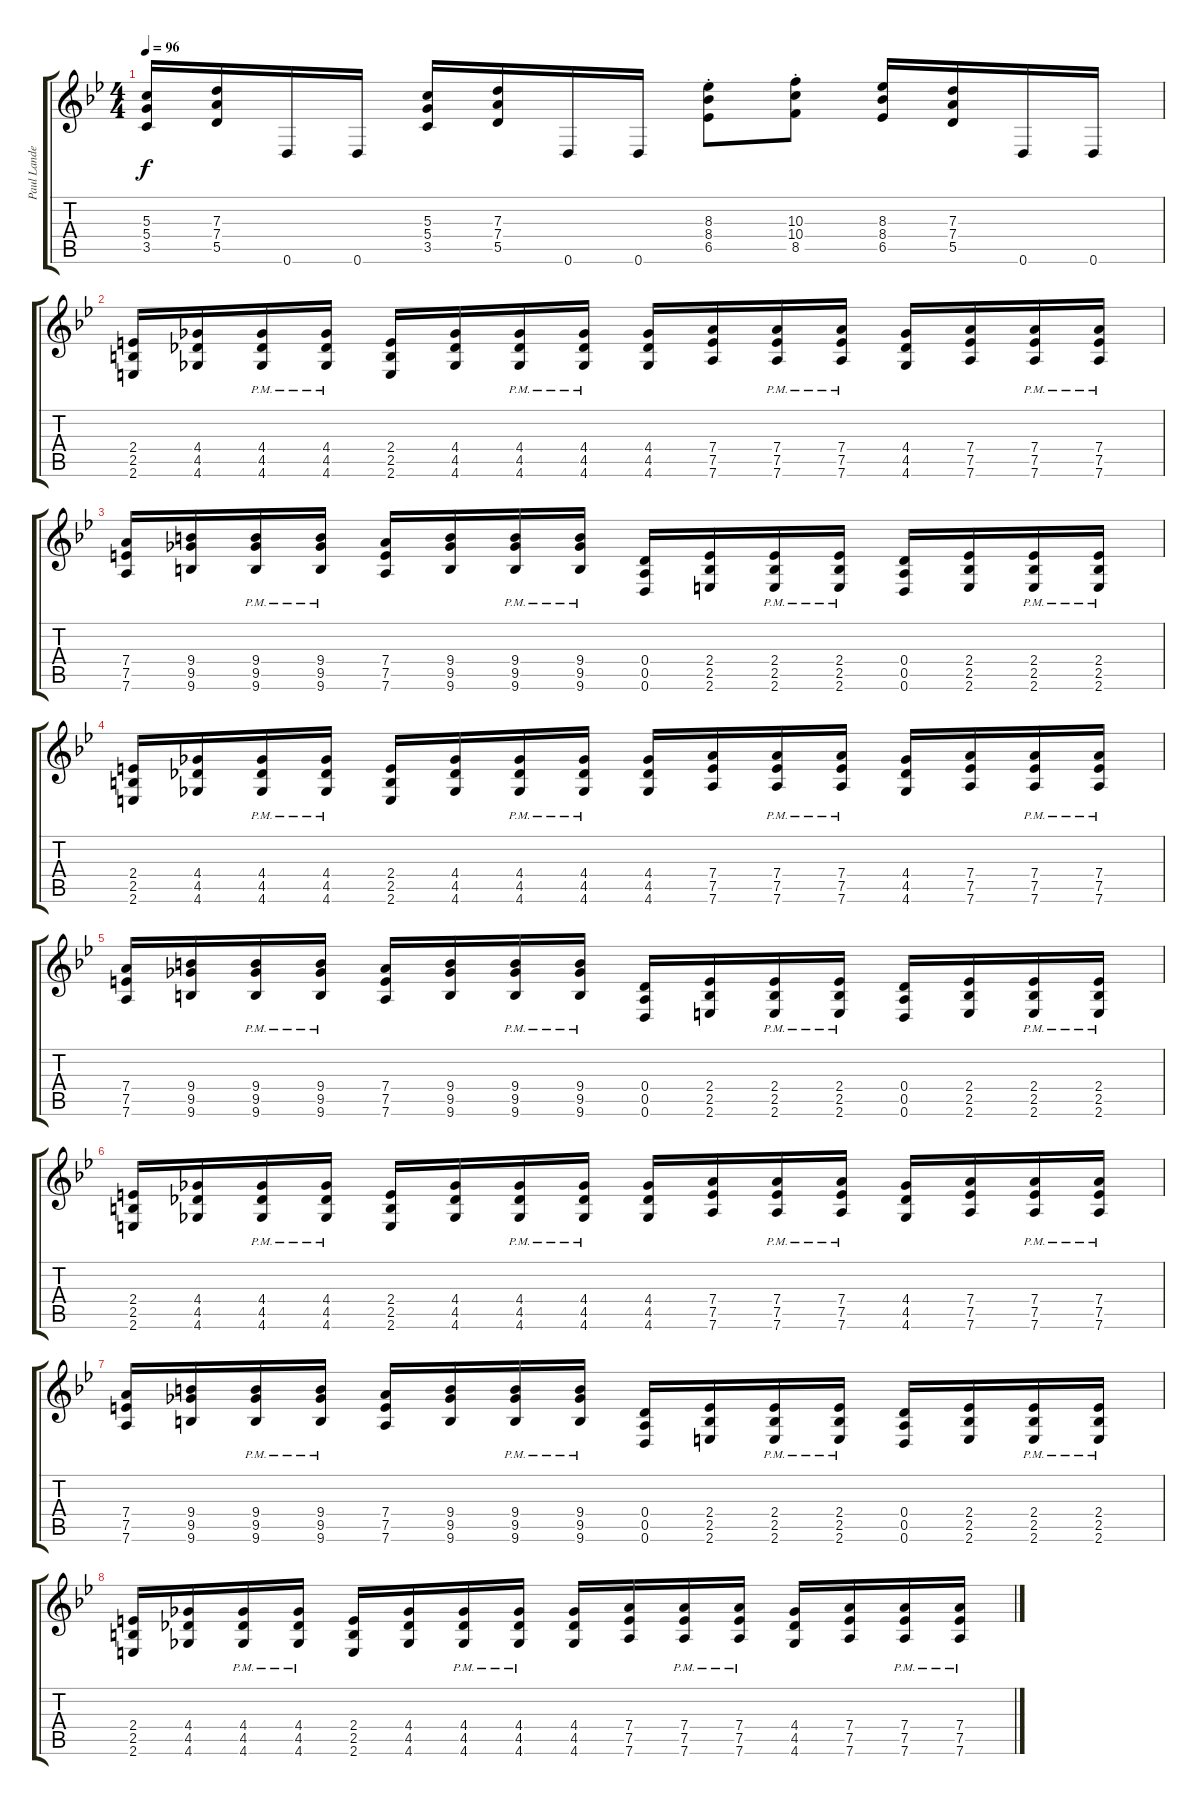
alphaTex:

\track ("Paul Landers" "Paul Lande") {instrument distortionguitar}
\staff {score tabs}
\tuning (E4 B3 G3 D3 A2 D2) {hide}
\ts (4 4)
\tempo 96
\clef g2
\ks bb
(5.3 5.4 3.5).16{dy f} (7.3 7.4 5.5).16 0.6.16 0.6.16 (5.3 5.4 3.5).16 (7.3 7.4 5.5).16 0.6.16 0.6.16 (8.3{st} 8.4{st} 6.5{st}).8 (10.3{st} 10.4{st} 8.5{st}).8 (8.3 8.4 6.5).16 (7.3 7.4 5.5).16 0.6.16 0.6.16 |
(2.4 2.5 2.6).16 (4.4 4.5 4.6).16 (4.4{pm} 4.5{pm} 4.6{pm}).16 (4.4{pm} 4.5{pm} 4.6{pm}).16 (2.4 2.5 2.6).16 (4.4 4.5 4.6).16 (4.4{pm} 4.5{pm} 4.6{pm}).16 (4.4{pm} 4.5{pm} 4.6{pm}).16 (4.4 4.5 4.6).16 (7.4 7.5 7.6).16 (7.4{pm} 7.5{pm} 7.6{pm}).16 (7.4{pm} 7.5{pm} 7.6{pm}).16 (4.4 4.5 4.6).16 (7.4 7.5 7.6).16 (7.4{pm} 7.5{pm} 7.6{pm}).16 (7.4{pm} 7.5{pm} 7.6{pm}).16 |
(7.4 7.5 7.6).16 (9.4 9.5 9.6).16 (9.4{pm} 9.5{pm} 9.6{pm}).16 (9.4{pm} 9.5{pm} 9.6{pm}).16 (7.4 7.5 7.6).16 (9.4 9.5 9.6).16 (9.4{pm} 9.5{pm} 9.6{pm}).16 (9.4{pm} 9.5{pm} 9.6{pm}).16 (0.4 0.5 0.6).16 (2.4 2.5 2.6).16 (2.4{pm} 2.5{pm} 2.6{pm}).16 (2.4{pm} 2.5{pm} 2.6{pm}).16 (0.4 0.5 0.6).16 (2.4 2.5 2.6).16 (2.4{pm} 2.5{pm} 2.6{pm}).16 (2.4{pm} 2.5{pm} 2.6{pm}).16 |
(2.4 2.5 2.6).16 (4.4 4.5 4.6).16 (4.4{pm} 4.5{pm} 4.6{pm}).16 (4.4{pm} 4.5{pm} 4.6{pm}).16 (2.4 2.5 2.6).16 (4.4 4.5 4.6).16 (4.4{pm} 4.5{pm} 4.6{pm}).16 (4.4{pm} 4.5{pm} 4.6{pm}).16 (4.4 4.5 4.6).16 (7.4 7.5 7.6).16 (7.4{pm} 7.5{pm} 7.6{pm}).16 (7.4{pm} 7.5{pm} 7.6{pm}).16 (4.4 4.5 4.6).16 (7.4 7.5 7.6).16 (7.4{pm} 7.5{pm} 7.6{pm}).16 (7.4{pm} 7.5{pm} 7.6{pm}).16 |
(7.4 7.5 7.6).16 (9.4 9.5 9.6).16 (9.4{pm} 9.5{pm} 9.6{pm}).16 (9.4{pm} 9.5{pm} 9.6{pm}).16 (7.4 7.5 7.6).16 (9.4 9.5 9.6).16 (9.4{pm} 9.5{pm} 9.6{pm}).16 (9.4{pm} 9.5{pm} 9.6{pm}).16 (0.4 0.5 0.6).16 (2.4 2.5 2.6).16 (2.4{pm} 2.5{pm} 2.6{pm}).16 (2.4{pm} 2.5{pm} 2.6{pm}).16 (0.4 0.5 0.6).16 (2.4 2.5 2.6).16 (2.4{pm} 2.5{pm} 2.6{pm}).16 (2.4{pm} 2.5{pm} 2.6{pm}).16 |
(2.4 2.5 2.6).16 (4.4 4.5 4.6).16 (4.4{pm} 4.5{pm} 4.6{pm}).16 (4.4{pm} 4.5{pm} 4.6{pm}).16 (2.4 2.5 2.6).16 (4.4 4.5 4.6).16 (4.4{pm} 4.5{pm} 4.6{pm}).16 (4.4{pm} 4.5{pm} 4.6{pm}).16 (4.4 4.5 4.6).16 (7.4 7.5 7.6).16 (7.4{pm} 7.5{pm} 7.6{pm}).16 (7.4{pm} 7.5{pm} 7.6{pm}).16 (4.4 4.5 4.6).16 (7.4 7.5 7.6).16 (7.4{pm} 7.5{pm} 7.6{pm}).16 (7.4{pm} 7.5{pm} 7.6{pm}).16 |
(7.4 7.5 7.6).16 (9.4 9.5 9.6).16 (9.4{pm} 9.5{pm} 9.6{pm}).16 (9.4{pm} 9.5{pm} 9.6{pm}).16 (7.4 7.5 7.6).16 (9.4 9.5 9.6).16 (9.4{pm} 9.5{pm} 9.6{pm}).16 (9.4{pm} 9.5{pm} 9.6{pm}).16 (0.4 0.5 0.6).16 (2.4 2.5 2.6).16 (2.4{pm} 2.5{pm} 2.6{pm}).16 (2.4{pm} 2.5{pm} 2.6{pm}).16 (0.4 0.5 0.6).16 (2.4 2.5 2.6).16 (2.4{pm} 2.5{pm} 2.6{pm}).16 (2.4{pm} 2.5{pm} 2.6{pm}).16 |
(2.4 2.5 2.6).16 (4.4 4.5 4.6).16 (4.4{pm} 4.5{pm} 4.6{pm}).16 (4.4{pm} 4.5{pm} 4.6{pm}).16 (2.4 2.5 2.6).16 (4.4 4.5 4.6).16 (4.4{pm} 4.5{pm} 4.6{pm}).16 (4.4{pm} 4.5{pm} 4.6{pm}).16 (4.4 4.5 4.6).16 (7.4 7.5 7.6).16 (7.4{pm} 7.5{pm} 7.6{pm}).16 (7.4{pm} 7.5{pm} 7.6{pm}).16 (4.4 4.5 4.6).16 (7.4 7.5 7.6).16 (7.4{pm} 7.5{pm} 7.6{pm}).16 (7.4{pm} 7.5{pm} 7.6{pm}).16
